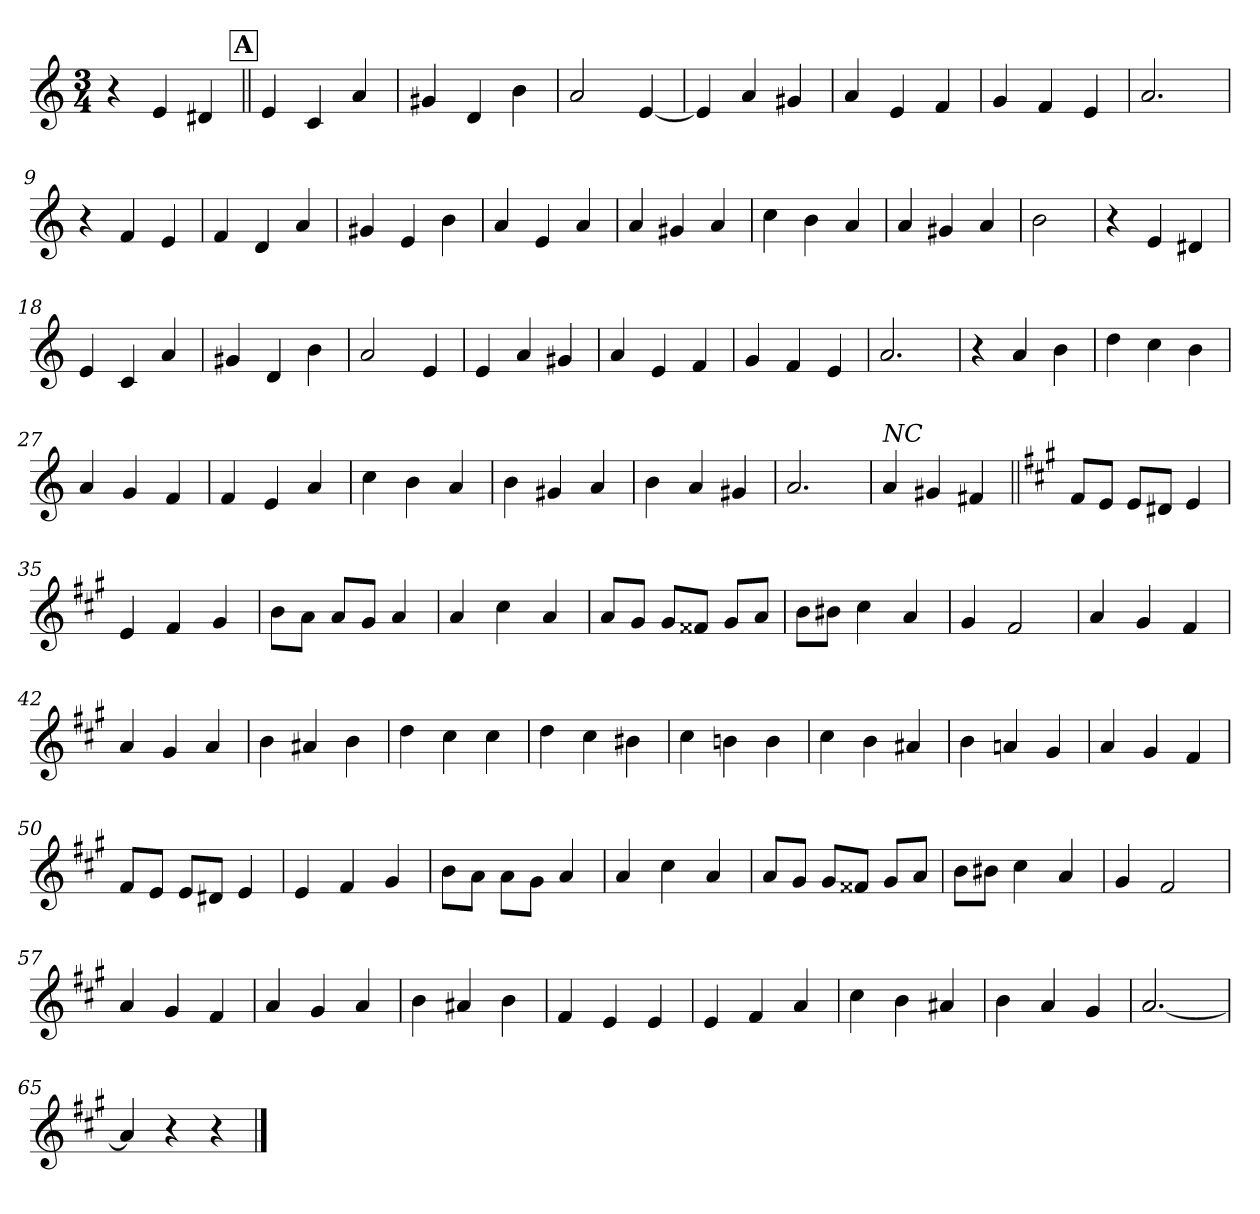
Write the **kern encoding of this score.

**kern
*part1
*staff1
*clefG2
*k[]
*C:
*M3/4
!!LO:REH:place=s1:a:B:fs=11:t=A:qo=3
=1
4r
4e/
4d#X/
=2||
4e/
4c/
4a/
=3
4g#X/
4d/
4b\
=4
2a/
[<4e/
=5
4e/]
4a/
4g#X/
=6
4a/
4e/
4f/
=7
4g/
4f/
4e/
!!LO:LB:g=z
=8
2.a/
=9
4r
4f/
4e/
=10
4f/
4d/
4a/
=11
4g#X/
4e/
4b\
=12
4a/
4e/
4a/
=13
4a/
4g#X/
4a/
!!LO:LB:g=z
=14
4cc\
4b\
4a/
=15
4a/
4g#X/
4a/
=16
2b\
=17
4r
4e/
4d#X/
=18
4e/
4c/
4a/
=19
4g#X/
4d/
4b\
!!LO:LB:g=z
=20
2a/
4e/
=21
4e/
4a/
4g#X/
=22
4a/
4e/
4f/
=23
4g/
4f/
4e/
=24
2.a/
=25
4r
4a/
4b\
!!LO:LB:g=z
=26
4dd\
4cc\
4b\
=27
4a/
4g/
4f/
=28
4f/
4e/
4a/
=29
4cc\
4b\
4a/
=30
4b\
4g#X/
4a/
=31
4b\
4a/
4g#X/
!!LO:LB:g=z
=32
2.a/
=33
!LO:TX:a:i:t=NC
4a/
4g#X/
4f#X/
=34||
*k[f#c#g#]
*A:
8f#/L
8e/J
8e/L
8d#X/J
4e/
=35
4e/
4f#/
4g#/
=36
8b\L
8a\J
8a/L
8g#/J
4a/
=37
4a/
4cc#\
4a/
!!LO:LB:g=z
=38
8a/L
8g#/J
8g#/L
8f##X/J
8g#/L
8a/J
=39
8b\L
8b#X\J
4cc#\
4a/
=40
4g#/
2f#/
=41
4a/
4g#/
4f#/
=42
4a/
4g#/
4a/
=43
4b\
4a#X/
4b\
!!LO:LB:g=z
=44
4dd\
4cc#\
4cc#\
=45
4dd\
4cc#\
4b#X\
=46
4cc#\
4bn\
4b\
=47
4cc#\
4b\
4a#X/
=48
4b\
4an/
4g#/
=49
4a/
4g#/
4f#/
!!LO:LB:g=z
=50
8f#/L
8e/J
8e/L
8d#X/J
4e/
=51
4e/
4f#/
4g#/
=52
8b\L
8a\J
8a\L
8g#\J
4a/
=53
4a/
4cc#\
4a/
=54
8a/L
8g#/J
8g#/L
8f##X/J
8g#/L
8a/J
!!LO:LB:g=z
=55
8b\L
8b#X\J
4cc#\
4a/
=56
4g#/
2f#/
=57
4a/
4g#/
4f#/
=58
4a/
4g#/
4a/
=59
4b\
4a#X/
4b\
!!LO:LB:g=z
=60
4f#/
4e/
4e/
=61
4e/
4f#/
4a/
=62
4cc#\
4b\
4a#X/
=63
4b\
4a/
4g#/
=64
[2.a/
=65
4a/]
4r
4r
==
*-
